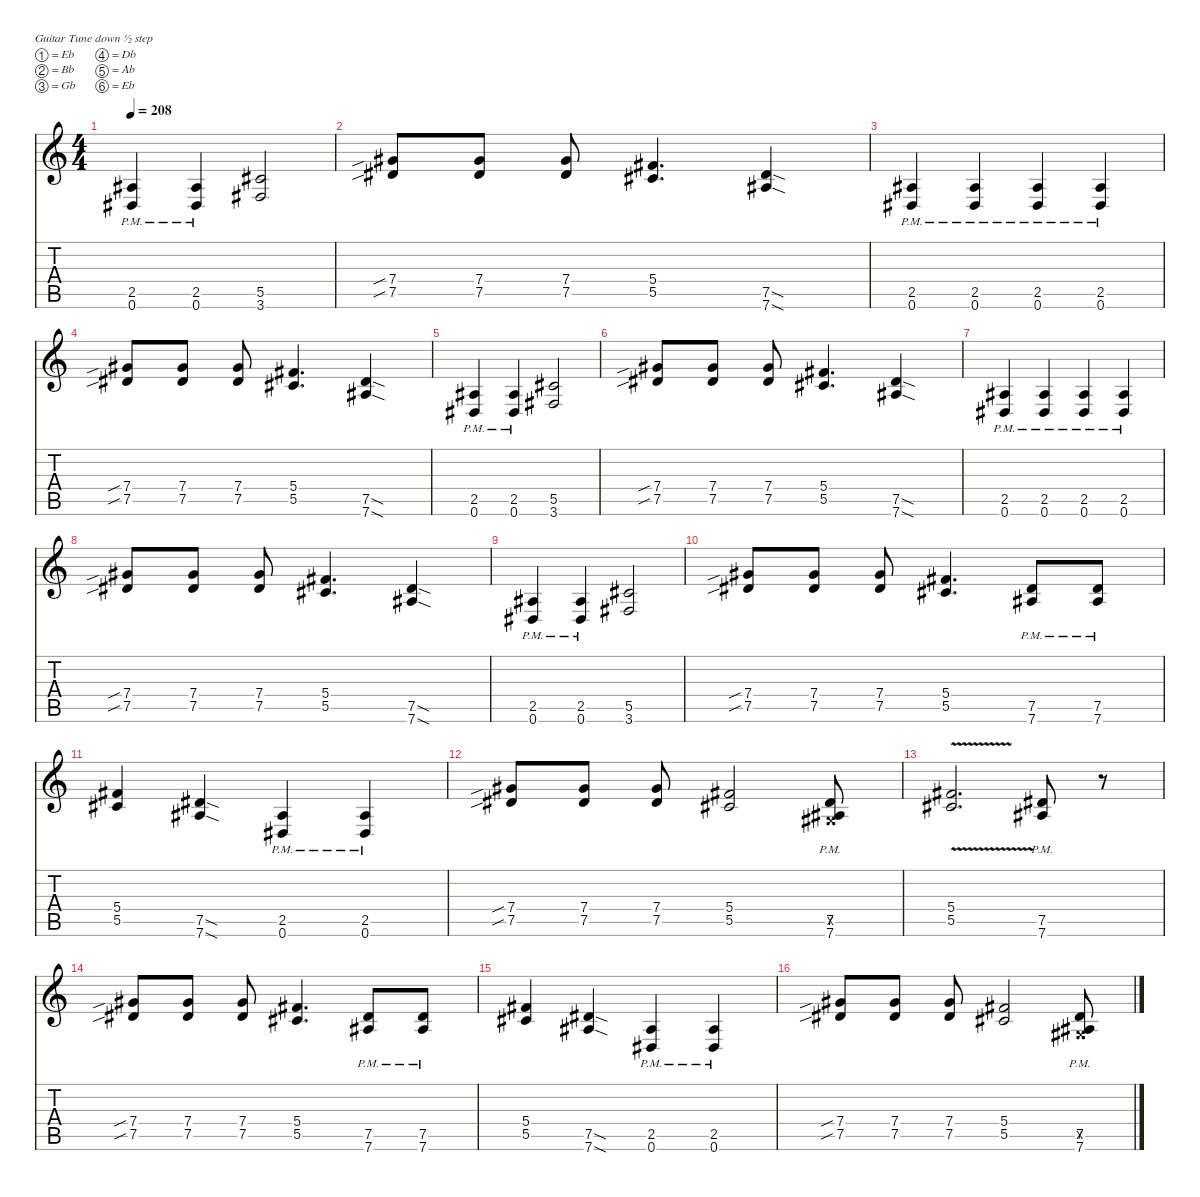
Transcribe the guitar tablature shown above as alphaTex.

\defaultSystemsLayout 4
\hideDynamics
\bracketExtendMode nobrackets
\singleTrackTrackNamePolicy hidden
\multiTrackTrackNamePolicy hidden
\otherSystemsTrackNameOrientation horizontal
\track ("Rhythm Guitar 1 (James)" "dist.guit.") {multiBarRest instrument distortionguitar}
\staff {score tabs}
\tuning (Eb4 Bb3 Gb3 Db3 Ab2 Eb2)
\ts (4 4)
\tempo 208
\clef g2
\ks c
(0.6{pm acc #} 2.5{pm acc #}).4{dy mf beam Up} (0.6{pm acc #} 2.5{pm acc #}).4{beam Up} (3.6{acc #} 5.5{acc #}).2{beam Up} |
(7.4{sib acc #} 7.5{sib acc #}).8{beam Up} (7.4{acc #} 7.5{acc #}).8{beam Up} (7.4{acc #} 7.5{acc #}).8{beam Up} (5.5{acc #} 5.4{acc #}).4{d beam Up} (7.6{sod acc #} 7.5{sod acc #}).4{beam Up} |
(0.6{pm acc #} 2.5{pm acc #}).4{beam Up} (0.6{pm acc #} 2.5{pm acc #}).4{beam Up} (0.6{pm acc #} 2.5{pm acc #}).4{beam Up} (0.6{pm acc #} 2.5{pm acc #}).4{beam Up} |
(7.4{sib acc #} 7.5{sib acc #}).8{beam Up} (7.4{acc #} 7.5{acc #}).8{beam Up} (7.4{acc #} 7.5{acc #}).8{beam Up} (5.5{acc #} 5.4{acc #}).4{d beam Up} (7.6{sod acc #} 7.5{sod acc #}).4{beam Up} |
(0.6{pm acc #} 2.5{pm acc #}).4{beam Up} (0.6{pm acc #} 2.5{pm acc #}).4{beam Up} (3.6{acc #} 5.5{acc #}).2{beam Up} |
(7.4{sib acc #} 7.5{sib acc #}).8{beam Up} (7.4{acc #} 7.5{acc #}).8{beam Up} (7.4{acc #} 7.5{acc #}).8{beam Up} (5.5{acc #} 5.4{acc #}).4{d beam Up} (7.6{sod acc #} 7.5{sod acc #}).4{beam Up} |
(0.6{pm acc #} 2.5{pm acc #}).4{beam Up} (0.6{pm acc #} 2.5{pm acc #}).4{beam Up} (0.6{pm acc #} 2.5{pm acc #}).4{beam Up} (0.6{pm acc #} 2.5{pm acc #}).4{beam Up} |
(7.4{sib acc #} 7.5{sib acc #}).8{beam Up} (7.4{acc #} 7.5{acc #}).8{beam Up} (7.4{acc #} 7.5{acc #}).8{beam Up} (5.5{acc #} 5.4{acc #}).4{d beam Up} (7.6{sod acc #} 7.5{sod acc #}).4{beam Up} |
(0.6{pm acc #} 2.5{pm acc #}).4{beam Up} (0.6{pm acc #} 2.5{pm acc #}).4{beam Up} (3.6{acc #} 5.5{acc #}).2{beam Up} |
(7.4{sib acc #} 7.5{sib acc #}).8{beam Up} (7.4{acc #} 7.5{acc #}).8{beam Up} (7.4{acc #} 7.5{acc #}).8{beam Up} (5.5{acc #} 5.4{acc #}).4{d beam Up} (7.6{pm acc #} 7.5{pm acc #}).8{beam Up} (7.6{pm acc #} 7.5{pm acc #}).8{beam Up} |
(5.4{acc #} 5.5{acc #}).4{beam Up} (7.6{sod acc #} 7.5{sod acc #}).4{beam Up} (0.6{pm acc #} 2.5{pm acc #}).4{beam Up} (0.6{pm acc #} 2.5{pm acc #}).4{beam Up} |
(7.4{sib acc #} 7.5{sib acc #}).8{beam Up} (7.4{acc #} 7.5{acc #}).8{beam Up} (7.4{acc #} 7.5{acc #}).8{beam Up} (5.5{acc #} 5.4{acc #}).2{beam Up} (7.5{pm acc #} 0.5{x acc #} 7.6{pm acc #}).8{beam Up} |
(5.4{v acc #} 5.5{v acc #}).2{d beam Up} (7.6{pm acc #} 7.5{pm acc #}).8{beam Up} r.8{beam Up} |
(7.4{sib acc #} 7.5{sib acc #}).8{beam Up} (7.4{acc #} 7.5{acc #}).8{beam Up} (7.4{acc #} 7.5{acc #}).8{beam Up} (5.5{acc #} 5.4{acc #}).4{d beam Up} (7.6{pm acc #} 7.5{pm acc #}).8{beam Up} (7.6{pm acc #} 7.5{pm acc #}).8{beam Up} |
(5.4{acc #} 5.5{acc #}).4{beam Up} (7.6{sod acc #} 7.5{sod acc #}).4{beam Up} (0.6{pm acc #} 2.5{pm acc #}).4{beam Up} (0.6{pm acc #} 2.5{pm acc #}).4{beam Up} |
(7.4{sib acc #} 7.5{sib acc #}).8{beam Up} (7.4{acc #} 7.5{acc #}).8{beam Up} (7.4{acc #} 7.5{acc #}).8{beam Up} (5.5{acc #} 5.4{acc #}).2{beam Up} (7.5{pm acc #} 0.5{x acc #} 7.6{pm acc #}).8{beam Up}
